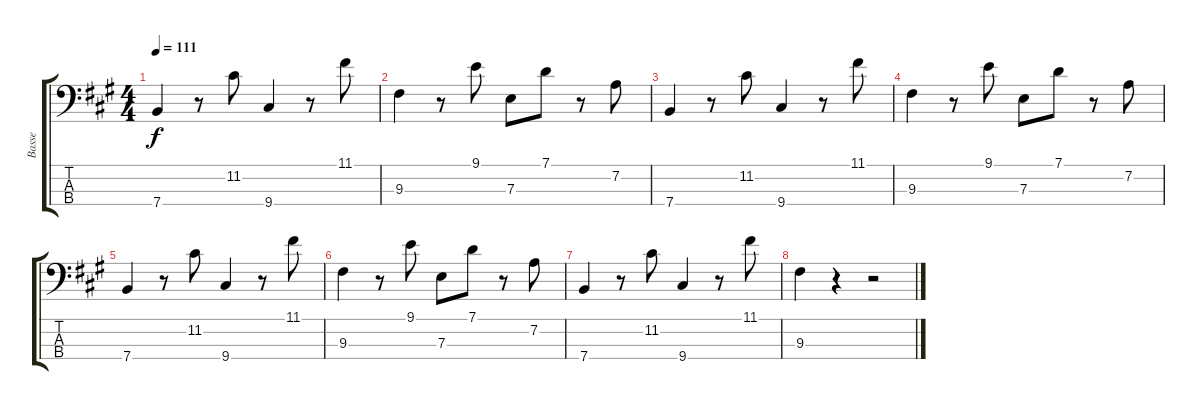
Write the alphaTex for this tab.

\track ("Basse" "Basse") {instrument electricbassfinger}
\staff {score tabs}
\tuning (G2 D2 A1 E1) {hide}
\ts (4 4)
\tempo 111
\clef f4
\ks a
7.4.4{dy f} r.8 11.2.8 9.4.4 r.8 11.1.8 |
9.3.4 r.8 9.1.8 7.3.8 7.1.8 r.8 7.2.8 |
7.4.4 r.8 11.2.8 9.4.4 r.8 11.1.8 |
9.3.4 r.8 9.1.8 7.3.8 7.1.8 r.8 7.2.8 |
7.4.4 r.8 11.2.8 9.4.4 r.8 11.1.8 |
9.3.4 r.8 9.1.8 7.3.8 7.1.8 r.8 7.2.8 |
7.4.4 r.8 11.2.8 9.4.4 r.8 11.1.8 |
9.3.4 r.4 r.2
